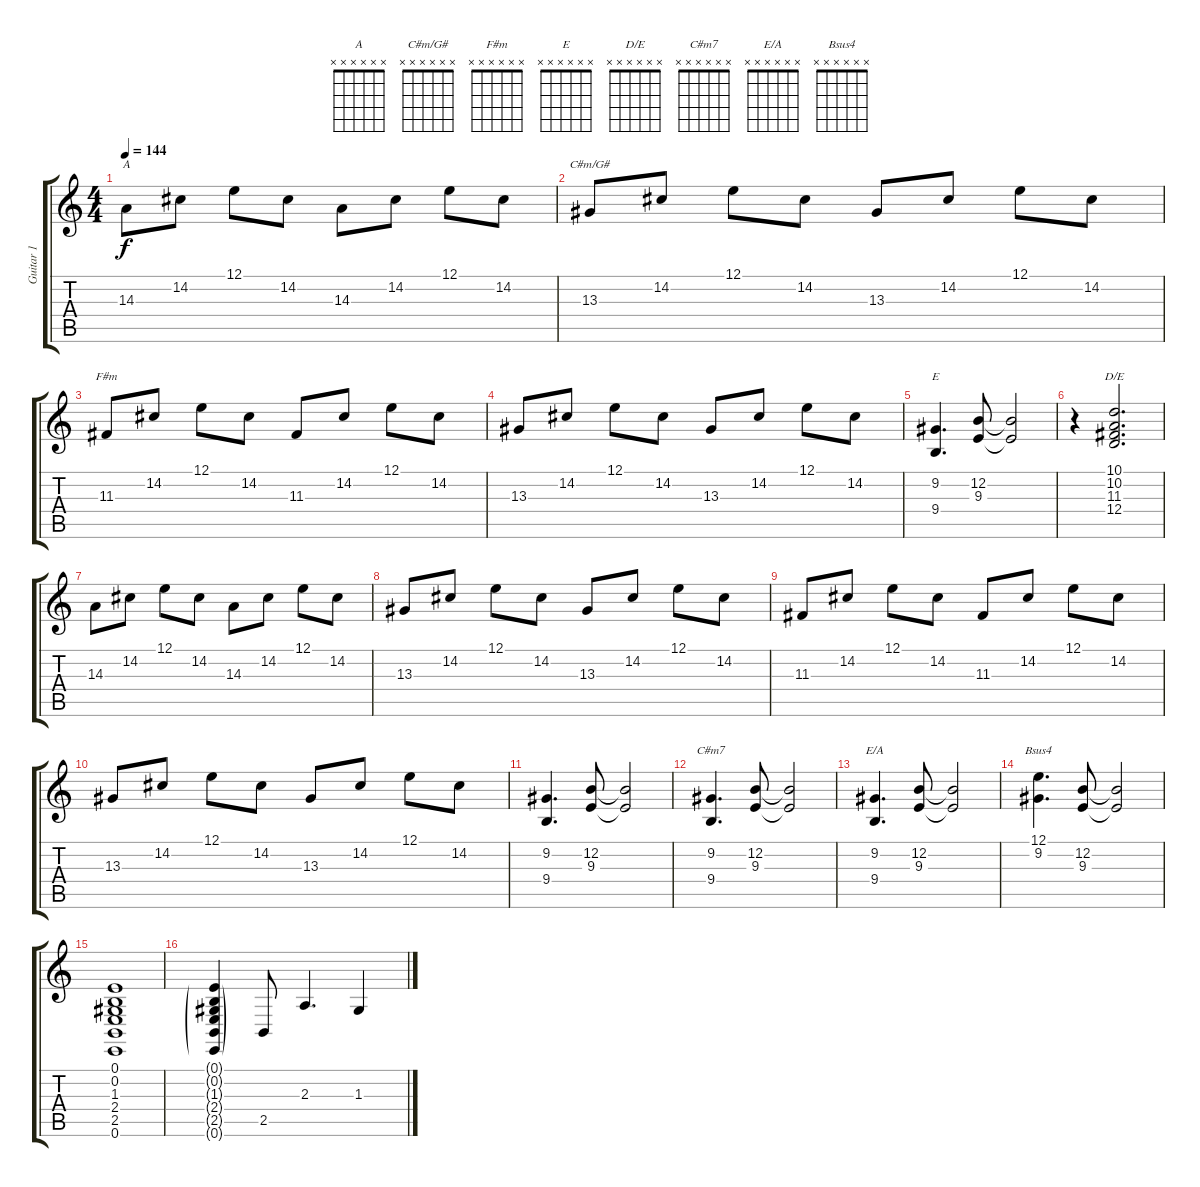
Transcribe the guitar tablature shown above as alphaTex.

\track ("Guitar 1" "Guitar 1") {instrument tenorsax}
\staff {score tabs}
\tuning (E4 B3 G3 D3 A2 E2) {hide}
\chord ("A" x x x x x x)
\chord ("C#m/G#" x x x x x x)
\chord ("F#m" x x x x x x)
\chord ("E" x x x x x x)
\chord ("D/E" x x x x x x)
\chord ("C#m7" x x x x x x)
\chord ("E/A" x x x x x x)
\chord ("Bsus4" x x x x x x)
\ts (4 4)
\tempo 144
\clef g2
\ks c
14.3.8{ch "A" dy f} 14.2.8 12.1.8 14.2.8 14.3.8 14.2.8 12.1.8 14.2.8 |
13.3.8{ch "C#m/G#"} 14.2.8 12.1.8 14.2.8 13.3.8 14.2.8 12.1.8 14.2.8 |
11.3.8{ch "F#m"} 14.2.8 12.1.8 14.2.8 11.3.8 14.2.8 12.1.8 14.2.8 |
13.3.8 14.2.8 12.1.8 14.2.8 13.3.8 14.2.8 12.1.8 14.2.8 |
(9.2 9.4).4{d ch "E"} (12.2 9.3).8 (12.2{t} 9.3{t}).2 |
r.4 (10.1 10.2 11.3 12.4).2{d ch "D/E"} |
14.3.8 14.2.8 12.1.8 14.2.8 14.3.8 14.2.8 12.1.8 14.2.8 |
13.3.8 14.2.8 12.1.8 14.2.8 13.3.8 14.2.8 12.1.8 14.2.8 |
11.3.8 14.2.8 12.1.8 14.2.8 11.3.8 14.2.8 12.1.8 14.2.8 |
13.3.8 14.2.8 12.1.8 14.2.8 13.3.8 14.2.8 12.1.8 14.2.8 |
(9.2 9.4).4{d} (12.2 9.3).8 (12.2{t} 9.3{t}).2 |
(9.2 9.4).4{d ch "C#m7"} (12.2 9.3).8 (12.2{t} 9.3{t}).2 |
(9.2 9.4).4{d ch "E/A"} (12.2 9.3).8 (12.2{t} 9.3{t}).2 |
(12.1 9.2).4{d ch "Bsus4"} (12.2 9.3).8 (12.2{t} 9.3{t}).2 |
(0.1 0.2 1.3 2.4 2.5 0.6).1 |
(0.1{g} 0.2{g} 1.3{g} 2.4{g} 2.5{g} 0.6{g}).4 2.5.8 2.3.4{d} 1.3.4
